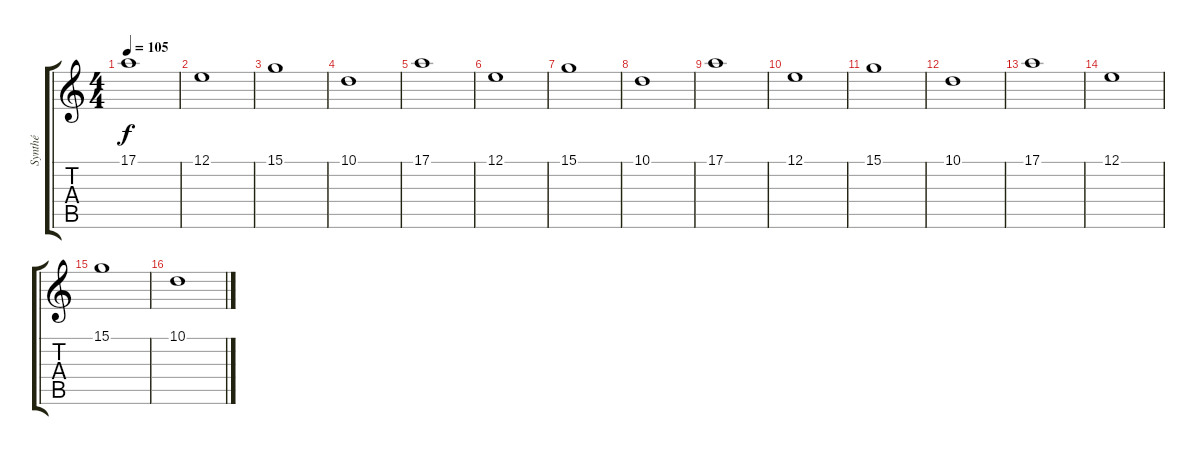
\track ("Synthé" "Synthé") {instrument pad2warm}
\staff {score tabs}
\tuning (E4 B3 G3 D3 A2 E2) {hide}
\ts (4 4)
\tempo 105
\clef g2
\ks c
17.1.1{dy f} |
12.1.1 |
15.1.1 |
10.1.1 |
17.1.1 |
12.1.1 |
15.1.1 |
10.1.1 |
17.1.1 |
12.1.1 |
15.1.1 |
10.1.1 |
17.1.1 |
12.1.1 |
15.1.1 |
10.1.1
